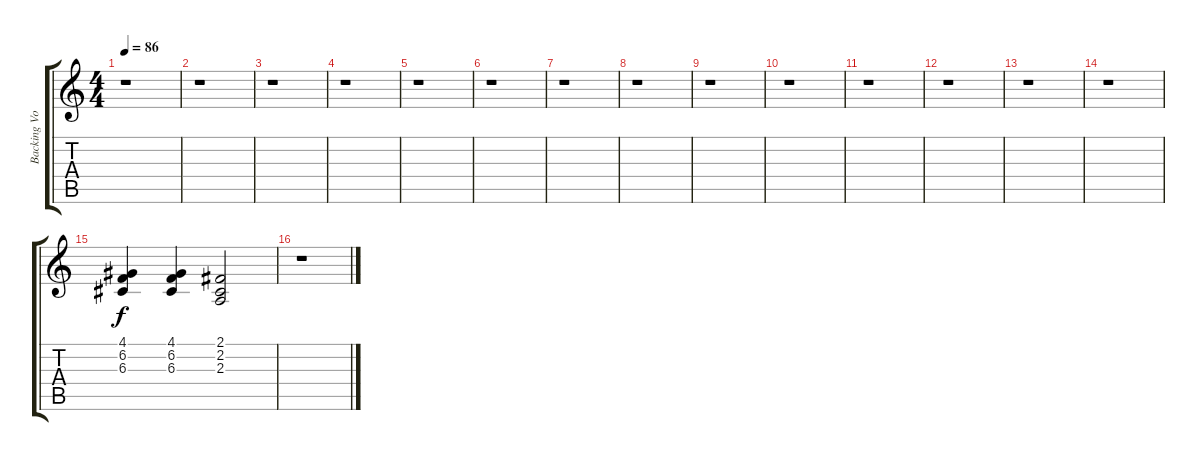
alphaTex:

\track ("Backing Vocal" "Backing Vo") {instrument choiraahs}
\staff {score tabs}
\tuning (E4 B3 G3 D3 A2 E2) {hide}
\ts (4 4)
\tempo 86
\clef g2
\ks c
r.1{dy f} |
r.1 |
r.1 |
r.1 |
r.1 |
r.1 |
r.1 |
r.1 |
r.1 |
r.1 |
r.1 |
r.1 |
r.1 |
r.1 |
(4.1 6.2 6.3).4 (4.1 6.2 6.3).4 (2.1 2.2 2.3).2 |
r.1
